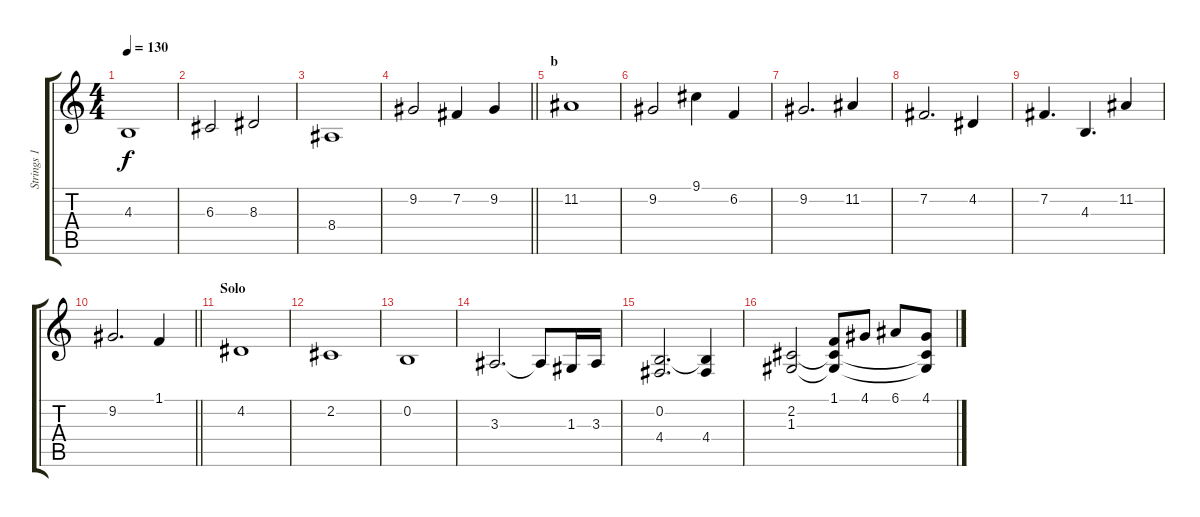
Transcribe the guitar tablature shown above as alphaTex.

\track ("Strings 1" "Strings 1") {instrument synthstrings1}
\staff {score tabs}
\tuning (E4 B3 G3 D3 A2 E2) {hide}
\ts (4 4)
\tempo 130
\clef g2
\ks c
4.3.1{dy f} |
6.3.2 8.3.2 |
8.4.1 |
\barLineRight lightlight
9.2.2 7.2.4 9.2.4 |
\section ("" "b")
11.2.1 |
9.2.2 9.1.4 6.2.4 |
9.2.2{d} 11.2.4 |
7.2.2{d} 4.2.4 |
7.2.4{d} 4.3.4{d} 11.2.4 |
\barLineRight lightlight
9.2.2{d} 1.1.4 |
\section ("" "Solo")
4.2.1 |
2.2.1 |
0.2.1 |
3.3.2{d} 3.3{t}.8 1.3.16 3.3.16 |
(0.2 4.4).2{d} (0.2{t} 4.4).4 |
(2.2 1.3).2 (1.1 2.2{t} 1.3{t}).8 4.1.8 6.1.8 (4.1 2.2{t} 1.3{t}).8
